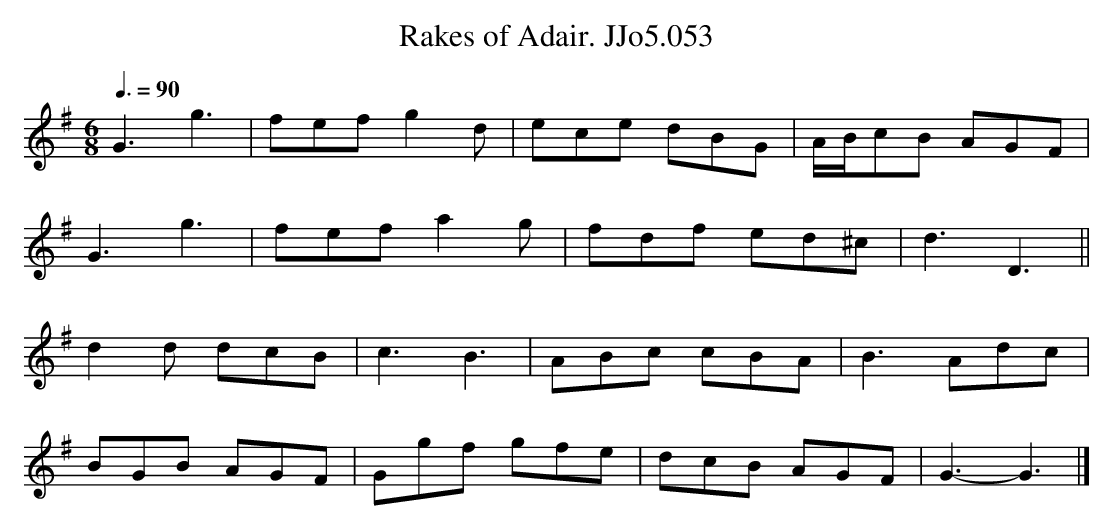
X:1
T:Rakes of Adair. JJo5.053
M:6/8
L:1/8
Q:3/8=90
K:G
G3 g3 | fef g2d | ece dBG | A/B/cB AGF |
G3 g3 | fef a2g | fdf ed^c | d3 D3 ||
d2d dcB | c3 B3 | ABc cBA | B3Adc |
BGB AGF | Ggf gfe | dcB AGF | G3- G3 |]
